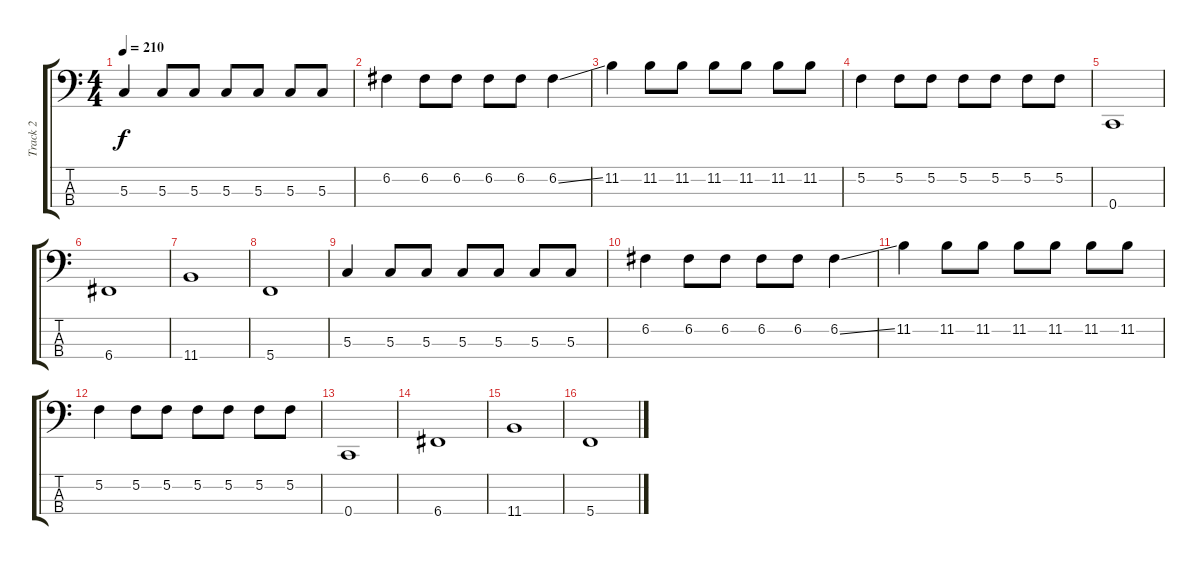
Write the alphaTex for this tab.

\track ("Track 2" "Track 2") {instrument electricbassfinger}
\staff {score tabs}
\tuning (F2 C2 G1 C1) {hide}
\ts (4 4)
\tempo 210
\clef f4
\ks c
5.3.4{dy f} 5.3.8 5.3.8 5.3.8 5.3.8 5.3.8 5.3.8 |
6.2.4 6.2.8 6.2.8 6.2.8 6.2.8 6.2{ss}.4 |
11.2.4 11.2.8 11.2.8 11.2.8 11.2.8 11.2.8 11.2.8 |
5.2.4 5.2.8 5.2.8 5.2.8 5.2.8 5.2.8 5.2.8 |
0.4.1 |
6.4.1 |
11.4.1 |
5.4.1 |
5.3.4 5.3.8 5.3.8 5.3.8 5.3.8 5.3.8 5.3.8 |
6.2.4 6.2.8 6.2.8 6.2.8 6.2.8 6.2{ss}.4 |
11.2.4 11.2.8 11.2.8 11.2.8 11.2.8 11.2.8 11.2.8 |
5.2.4 5.2.8 5.2.8 5.2.8 5.2.8 5.2.8 5.2.8 |
0.4.1 |
6.4.1 |
11.4.1 |
5.4.1
